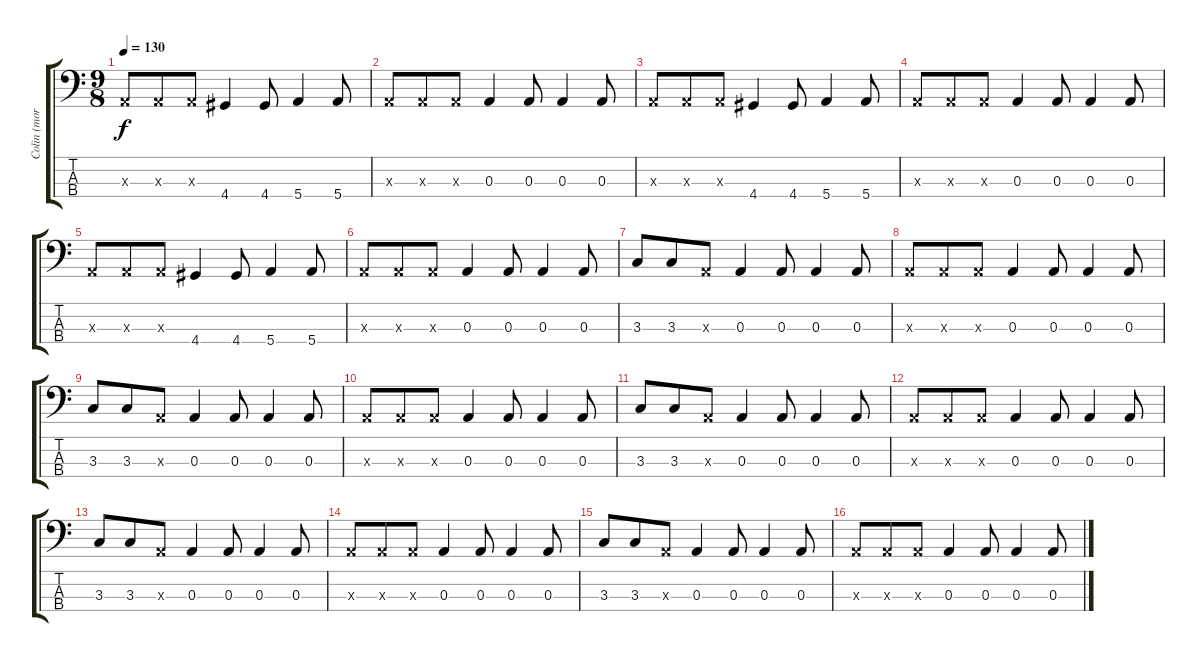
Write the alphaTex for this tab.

\track ("Colin (morning bell)" "Colin (mor") {instrument fretlessbass}
\staff {score tabs}
\tuning (G2 D2 A1 E1) {hide}
\ts (9 8)
\tempo 130
\clef f4
\ks c
0.3{x}.8{dy f} 0.3{x}.8 0.3{x}.8 4.4.4 4.4.8 5.4.4 5.4.8 |
0.3{x}.8 0.3{x}.8 0.3{x}.8 0.3.4 0.3.8 0.3.4 0.3.8 |
0.3{x}.8 0.3{x}.8 0.3{x}.8 4.4.4 4.4.8 5.4.4 5.4.8 |
0.3{x}.8 0.3{x}.8 0.3{x}.8 0.3.4 0.3.8 0.3.4 0.3.8 |
0.3{x}.8 0.3{x}.8 0.3{x}.8 4.4.4 4.4.8 5.4.4 5.4.8 |
0.3{x}.8 0.3{x}.8 0.3{x}.8 0.3.4 0.3.8 0.3.4 0.3.8 |
3.3.8 3.3.8 0.3{x}.8 0.3.4 0.3.8 0.3.4 0.3.8 |
0.3{x}.8 0.3{x}.8 0.3{x}.8 0.3.4 0.3.8 0.3.4 0.3.8 |
3.3.8 3.3.8 0.3{x}.8 0.3.4 0.3.8 0.3.4 0.3.8 |
0.3{x}.8 0.3{x}.8 0.3{x}.8 0.3.4 0.3.8 0.3.4 0.3.8 |
3.3.8 3.3.8 0.3{x}.8 0.3.4 0.3.8 0.3.4 0.3.8 |
0.3{x}.8 0.3{x}.8 0.3{x}.8 0.3.4 0.3.8 0.3.4 0.3.8 |
3.3.8 3.3.8 0.3{x}.8 0.3.4 0.3.8 0.3.4 0.3.8 |
0.3{x}.8 0.3{x}.8 0.3{x}.8 0.3.4 0.3.8 0.3.4 0.3.8 |
3.3.8 3.3.8 0.3{x}.8 0.3.4 0.3.8 0.3.4 0.3.8 |
0.3{x}.8 0.3{x}.8 0.3{x}.8 0.3.4 0.3.8 0.3.4 0.3.8
